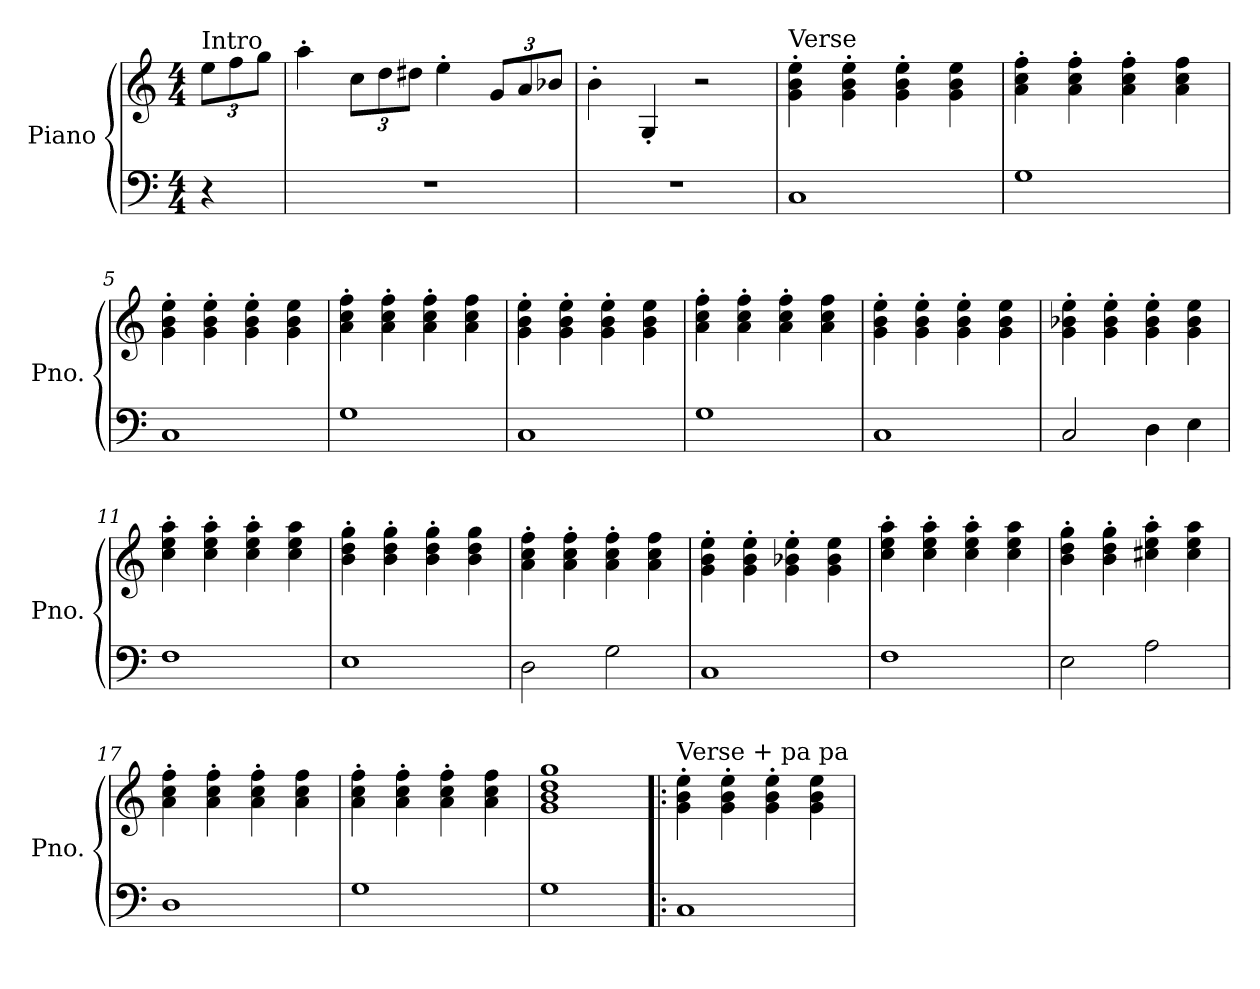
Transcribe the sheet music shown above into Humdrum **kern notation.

**kern	**kern
*part1	*part1
*staff2	*staff1
*I"Piano	*
*I'Pno.	*
*clefF4	*clefG2
*k[]	*k[]
*M4/4	*M4/4
*MM113	*MM113
*	*Xbrackettup
=	=
!	!LO:TX:a:t=Intro
4r	12ee\L
.	12ff\
.	12gg\J
=1	=1
1r	4aa'\
.	12cc\L
.	12dd\
.	12dd#X\J
.	4ee'\
.	12g/L
.	12a/
.	12b-X/J
=2	=2
1r	4b'\
.	4G'/
.	2r
=3	=3
!	!LO:TX:a:t=Verse
1C	4g\' 4b\' 4ee\'
.	4g\' 4b\' 4ee\'
.	4g\' 4b\' 4ee\'
.	4g\ 4b\ 4ee\
=4	=4
1G	4a\' 4cc\' 4ff\'
.	4a\' 4cc\' 4ff\'
.	4a\' 4cc\' 4ff\'
.	4a\ 4cc\ 4ff\
!!LO:LB:g=z
=5	=5
1C	4g\' 4b\' 4ee\'
.	4g\' 4b\' 4ee\'
.	4g\' 4b\' 4ee\'
.	4g\ 4b\ 4ee\
=6	=6
1G	4a\' 4cc\' 4ff\'
.	4a\' 4cc\' 4ff\'
.	4a\' 4cc\' 4ff\'
.	4a\ 4cc\ 4ff\
=7	=7
1C	4g\' 4b\' 4ee\'
.	4g\' 4b\' 4ee\'
.	4g\' 4b\' 4ee\'
.	4g\ 4b\ 4ee\
=8	=8
1G	4a\' 4cc\' 4ff\'
.	4a\' 4cc\' 4ff\'
.	4a\' 4cc\' 4ff\'
.	4a\ 4cc\ 4ff\
=9	=9
1C	4g\' 4b\' 4ee\'
.	4g\' 4b\' 4ee\'
.	4g\' 4b\' 4ee\'
.	4g\ 4b\ 4ee\
!!LO:LB:g=z
=10	=10
2C/	4g\' 4b-X\' 4ee\'
.	4g\' 4b-\' 4ee\'
4D\	4g\' 4b-\' 4ee\'
4E\	4g\ 4b-\ 4ee\
=11	=11
1F	4cc\' 4ee\' 4aa\'
.	4cc\' 4ee\' 4aa\'
.	4cc\' 4ee\' 4aa\'
.	4cc\ 4ee\ 4aa\
=12	=12
1E	4b\' 4dd\' 4gg\'
.	4b\' 4dd\' 4gg\'
.	4b\' 4dd\' 4gg\'
.	4b\ 4dd\ 4gg\
=13	=13
2D\	4a\' 4cc\' 4ff\'
.	4a\' 4cc\' 4ff\'
2G\	4a\' 4cc\' 4ff\'
.	4a\ 4cc\ 4ff\
=14	=14
1C	4g\' 4b\' 4ee\'
.	4g\' 4b\' 4ee\'
.	4g\' 4b-X\' 4ee\'
.	4g\ 4b-\ 4ee\
!!LO:LB:g=z
=15	=15
1F	4cc\' 4ee\' 4aa\'
.	4cc\' 4ee\' 4aa\'
.	4cc\' 4ee\' 4aa\'
.	4cc\ 4ee\ 4aa\
=16	=16
2E\	4b\' 4dd\' 4gg\'
.	4b\' 4dd\' 4gg\'
2A\	4cc#X\' 4ee\' 4aa\'
.	4cc#\ 4ee\ 4aa\
=17	=17
1D	4a\' 4cc\' 4ff\'
.	4a\' 4cc\' 4ff\'
.	4a\' 4cc\' 4ff\'
.	4a\ 4cc\ 4ff\
=18	=18
1G	4a\' 4cc\' 4ff\'
.	4a\' 4cc\' 4ff\'
.	4a\' 4cc\' 4ff\'
.	4a\ 4cc\ 4ff\
=19	=19
1G	1g 1b 1dd 1gg
!!LO:LB:g=z
=20!|:	=20!|:
!	!LO:TX:a:t=Verse + pa pa
1C	4g\' 4b\' 4ee\'
.	4g\' 4b\' 4ee\'
.	4g\' 4b\' 4ee\'
.	4g\ 4b\ 4ee\
=	=
*-	*-
